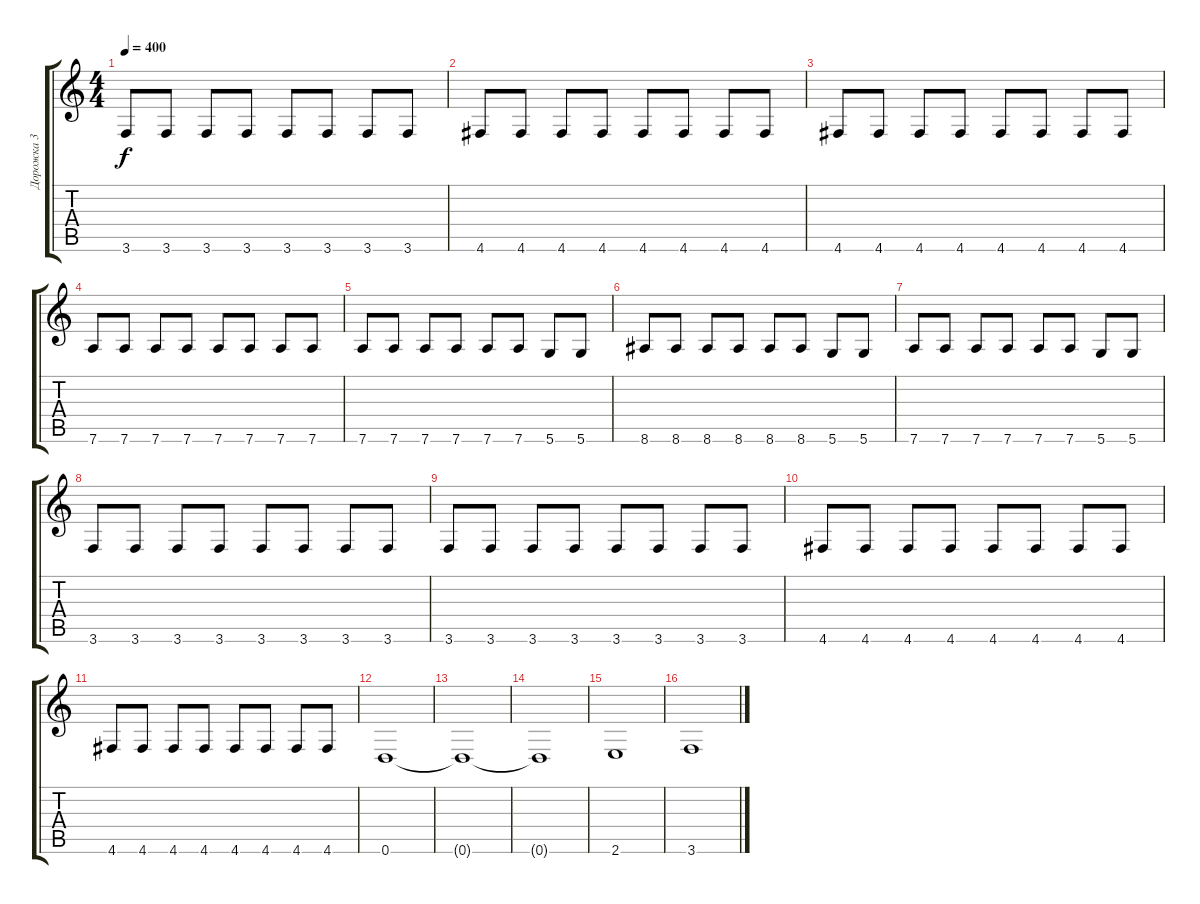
\track ("Дорожка 3" "Дорожка 3") {instrument electricbassfinger}
\staff {score tabs}
\tuning (D4 A3 F3 C3 G2 D2) {hide}
\ts (4 4)
\tempo 400
\clef g2
\ks c
3.6.8{dy f} 3.6.8 3.6.8 3.6.8 3.6.8 3.6.8 3.6.8 3.6.8 |
4.6.8 4.6.8 4.6.8 4.6.8 4.6.8 4.6.8 4.6.8 4.6.8 |
4.6.8 4.6.8 4.6.8 4.6.8 4.6.8 4.6.8 4.6.8 4.6.8 |
7.6.8 7.6.8 7.6.8 7.6.8 7.6.8 7.6.8 7.6.8 7.6.8 |
7.6.8 7.6.8 7.6.8 7.6.8 7.6.8 7.6.8 5.6.8 5.6.8 |
8.6.8 8.6.8 8.6.8 8.6.8 8.6.8 8.6.8 5.6.8 5.6.8 |
7.6.8 7.6.8 7.6.8 7.6.8 7.6.8 7.6.8 5.6.8 5.6.8 |
3.6.8 3.6.8 3.6.8 3.6.8 3.6.8 3.6.8 3.6.8 3.6.8 |
3.6.8 3.6.8 3.6.8 3.6.8 3.6.8 3.6.8 3.6.8 3.6.8 |
4.6.8 4.6.8 4.6.8 4.6.8 4.6.8 4.6.8 4.6.8 4.6.8 |
4.6.8 4.6.8 4.6.8 4.6.8 4.6.8 4.6.8 4.6.8 4.6.8 |
0.6.1 |
0.6{t}.1 |
0.6{t}.1 |
2.6.1 |
3.6.1
